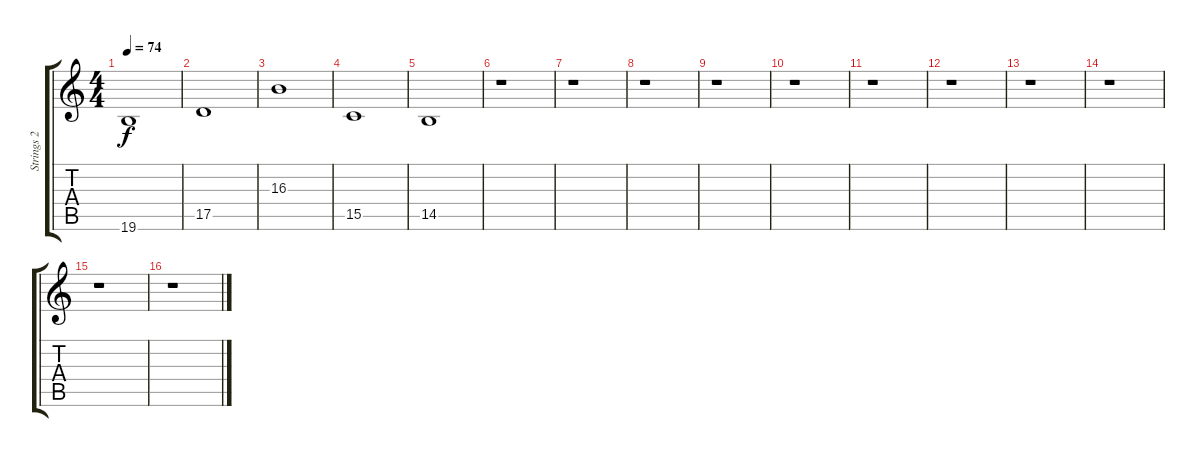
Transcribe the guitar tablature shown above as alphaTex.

\track ("Strings 2" "Strings 2") {instrument synthstrings1}
\staff {score tabs}
\tuning (E4 B3 G3 D3 A2 E2) {hide}
\ts (4 4)
\tempo 74
\clef g2
\ks c
19.6.1{dy f} |
17.5.1 |
16.3.1 |
15.5.1 |
14.5.1 |
r.1 |
r.1 |
r.1 |
r.1 |
r.1 |
r.1 |
r.1 |
r.1 |
r.1 |
r.1 |
r.1
